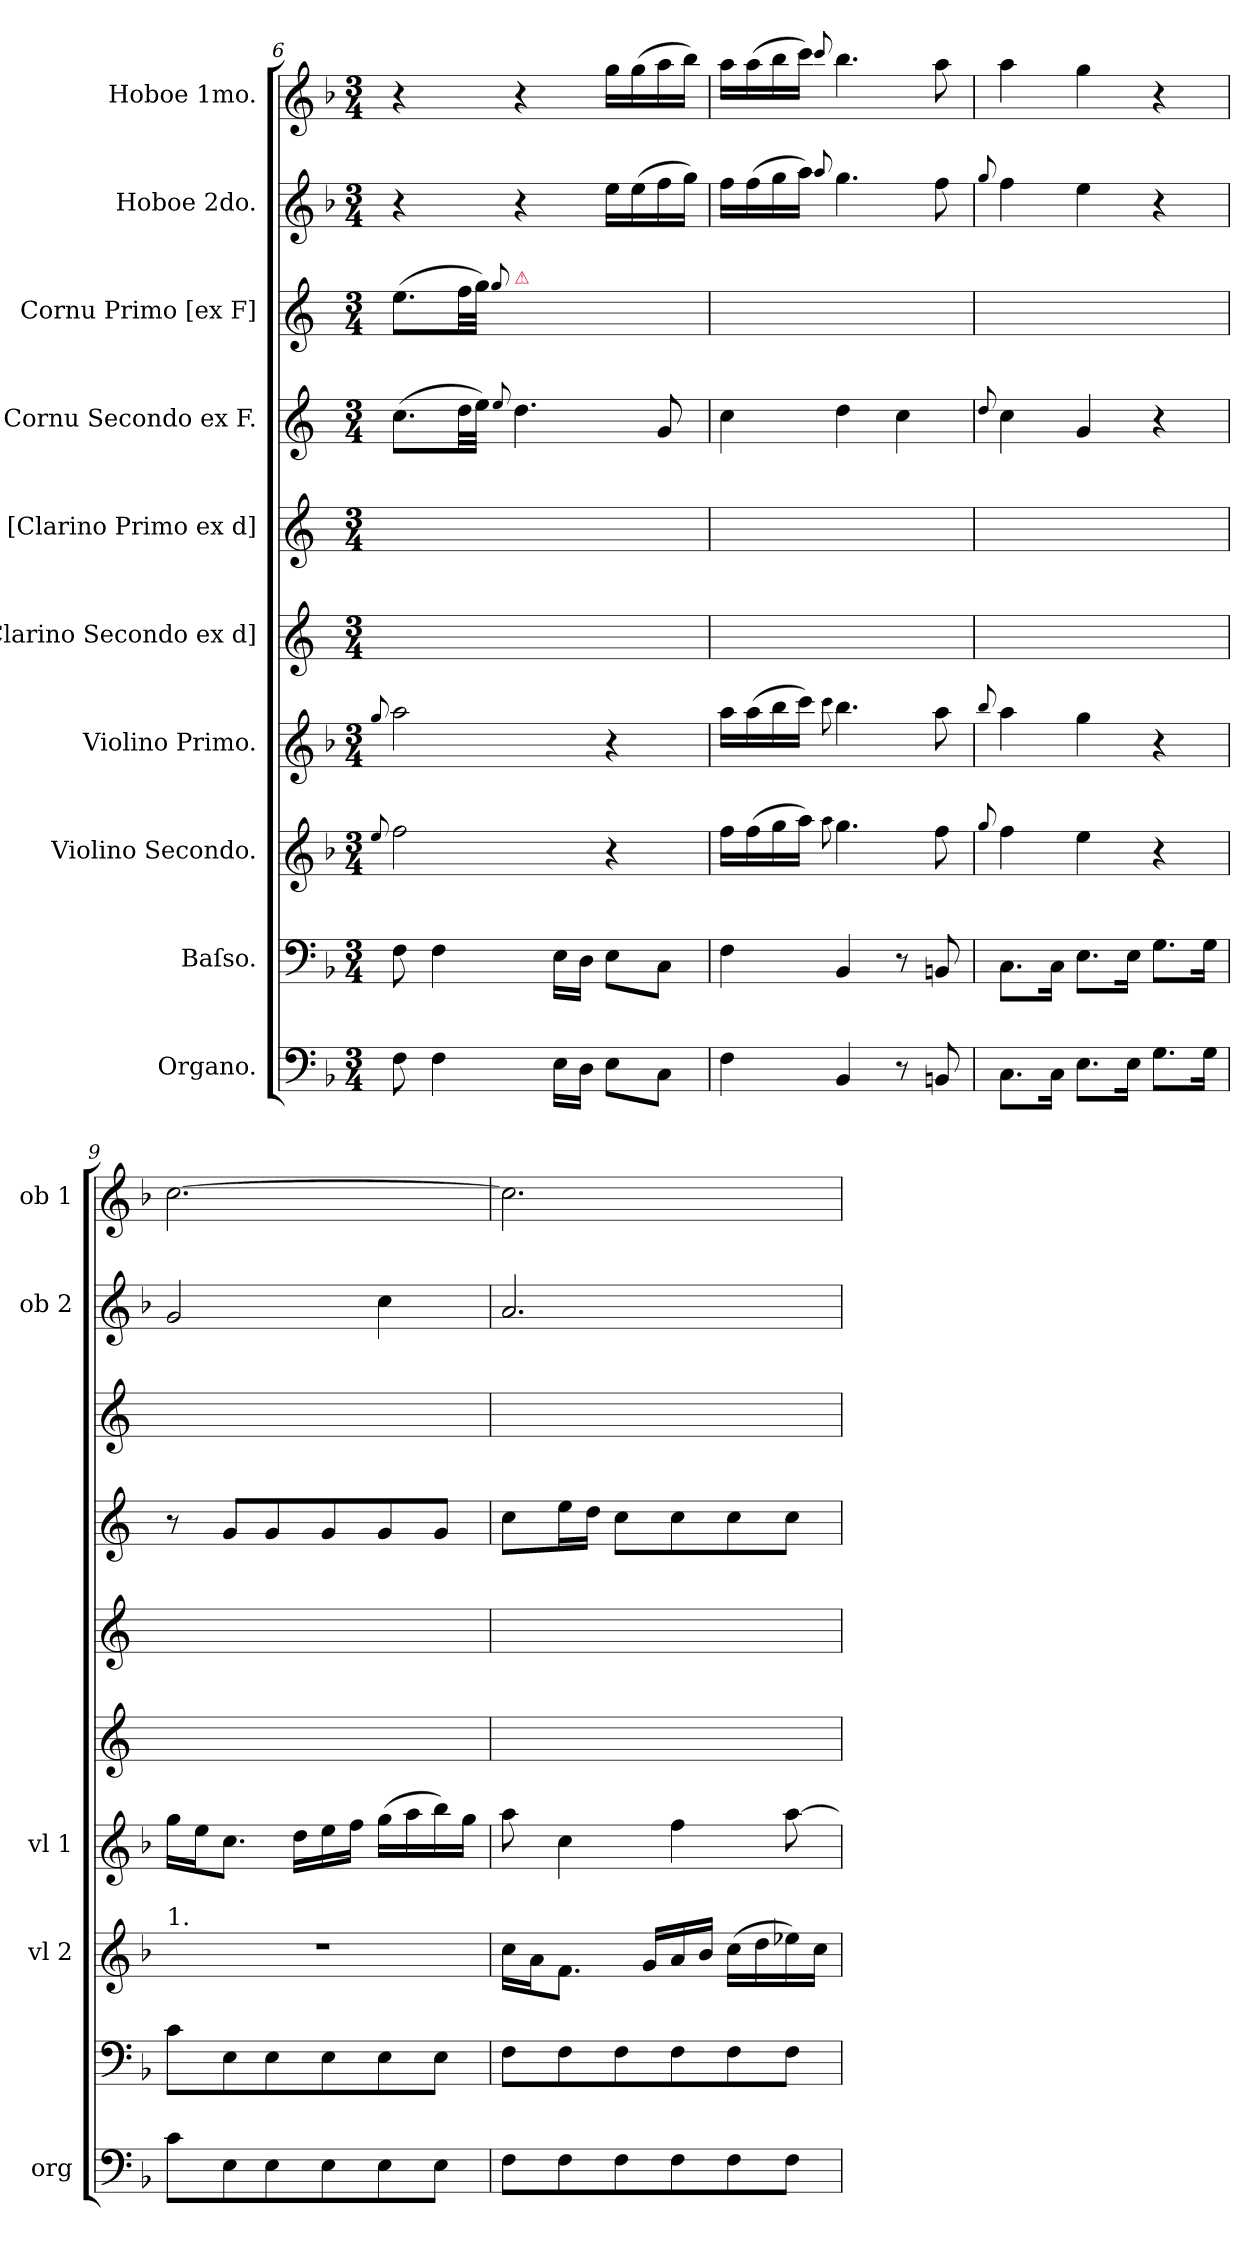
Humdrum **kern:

**kern	**kern	**kern	**kern	**kern	**kern	**kern	**kern	**kern	**kern
*part10	*part9	*part8	*part7	*part6	*part5	*part4	*part3	*part2	*part1
*staff10	*staff9	*staff8	*staff7	*staff6	*staff5	*staff4	*staff3	*staff2	*staff1
*I"Organo.	*I"Baſso.	*I"Violino Secondo.	*I"Violino Primo.	*I"[Clarino Secondo ex d]	*I"[Clarino Primo ex d]	*I"Cornu Secondo ex F.	*I"Cornu Primo [ex F]	*I"Hoboe 2do.	*I"Hoboe 1mo.
*I'org	*	*I'vl 2	*I'vl 1	*	*	*	*	*I'ob 2	*I'ob 1
*clefF4	*clefF4	*clefG2	*clefG2	*clefG2	*clefG2	*clefG2	*clefG2	*clefG2	*clefG2
*	*	*	*	*ITrd-1c-2	*ITrd-1c-2	*ITrd4c7	*ITrd4c7	*	*
*k[b-]	*k[b-]	*k[b-]	*k[b-]	*k[f#c#]	*k[f#c#]	*k[b-]	*k[b-]	*k[b-]	*k[b-]
*F:	*F:	*F:	*F:	*	*	*F:	*F:	*F:	*F:
*M3/4	*M3/4	*M3/4	*M3/4	*M3/4	*M3/4	*M3/4	*M3/4	*M3/4	*M3/4
=6	=6	=6	=6	=6	=6	=6	=6	=6	=6
.	.	8qqee/	8qqgg/	.	.	.	.	.	.
8F\	8F\	2ff\	2aa\	2.ryy	2.ryy	(8.f\L	(8.a\L	4r	4r
4F\	4F\	.	.	.	.	.	.	.	.
.	.	.	.	.	.	32g\LL	32b-\LL	.	.
.	.	.	.	.	.	32a\JJJ)	32cc\JJJ)	.	.
.	.	.	.	.	.	8qqa/	8qqcc/	.	.
!	!	!	!	!	!	!	!LO:TX:a:color=crimson:t=⚠	!	!
.	.	.	.	.	.	4.g\	4.ryy	4r	4r
16E\LL	16E\LL	.	.	.	.	.	.	.	.
16D\JJ	16D\JJ	.	.	.	.	.	.	.	.
8E\L	8E\L	4r	4r	.	.	.	.	16ee\LL	16gg\LL
.	.	.	.	.	.	.	.	(16ee\	(16gg\
8C\J	8C\J	.	.	.	.	8c/	8ryy	16ff\	16aa\
.	.	.	.	.	.	.	.	16gg\JJ)	16bb-\JJ)
=7	=7	=7	=7	=7	=7	=7	=7	=7	=7
4F\	4F\	16ff\LL	16aa\LL	2.ryy	2.ryy	4f\	2.ryy	16ff\LL	16aa\LL
.	.	(16ff\	(16aa\	.	.	.	.	(16ff\	(16aa\
.	.	16gg\	16bb-\	.	.	.	.	16gg\	16bb-\
.	.	16aa\JJ)	16ccc\JJ)	.	.	.	.	16aa\JJ)	16ccc\JJ)
.	.	8qqaa\	8qqccc\	.	.	.	.	8qqaa/	8qqccc/
4BB-/	4BB-/	4.gg\	4.bb-\	.	.	4g\	.	4.gg\	4.bb-\
8r	8r	.	.	.	.	4f\	.	.	.
8BBn/	8BBn/	8ff\	8aa\	.	.	.	.	8ff\	8aa\
=8	=8	=8	=8	=8	=8	=8	=8	=8	=8
.	.	8qqgg/	8qqbb-/	.	.	8qqg/	.	8qqgg/	.
8.C\L	8.C\L	4ff\	4aa\	2.ryy	2.ryy	4f\	2.ryy	4ff\	4aa\
16C\Jk	16C\Jk	.	.	.	.	.	.	.	.
8.E\L	8.E\L	4ee\	4gg\	.	.	4c/	.	4ee\	4gg\
16E\Jk	16E\Jk	.	.	.	.	.	.	.	.
8.G\L	8.G\L	4r	4r	.	.	4r	.	4r	4r
16G\Jk	16G\Jk	.	.	.	.	.	.	.	.
=9	=9	=9	=9	=9	=9	=9	=9	=9	=9
!	!	!LO:TX:a:t=1.	!	!	!	!	!	!	!
8c\L	8c\L	2.r	16gg\LL	2.ryy	2.ryy	8r	2.ryy	2g/	[2.cc\
.	.	.	16ee\J	.	.	.	.	.	.
8E\	8E\	.	8.cc\J	.	.	8c/L	.	.	.
8E\	8E\	.	.	.	.	8c/	.	.	.
.	.	.	16dd\LL	.	.	.	.	.	.
8E\	8E\	.	16ee\	.	.	8c/	.	.	.
.	.	.	16ff\JJ	.	.	.	.	.	.
8E\	8E\	.	(16gg\LL	.	.	8c/	.	4cc\	.
.	.	.	16aa\	.	.	.	.	.	.
8E\J	8E\J	.	16bb-\)	.	.	8c/J	.	.	.
.	.	.	16gg\JJ	.	.	.	.	.	.
=10	=10	=10	=10	=10	=10	=10	=10	=10	=10
8F\L	8F\L	16cc\LL	8aa\	2.ryy	2.ryy	8f\L	2.ryy	2.a/	2.cc\]
.	.	16a\J	.	.	.	.	.	.	.
8F\	8F\	8.f\J	4cc\	.	.	16a\L	.	.	.
.	.	.	.	.	.	16g\JJ	.	.	.
8F\	8F\	.	.	.	.	8f\L	.	.	.
.	.	16g/LL	.	.	.	.	.	.	.
8F\	8F\	16a/	4ff\	.	.	8f\	.	.	.
.	.	16b-/JJ	.	.	.	.	.	.	.
8F\	8F\	(16cc\LL	.	.	.	8f\	.	.	.
.	.	16dd\	.	.	.	.	.	.	.
8F\J	8F\J	16ee-X\)	[8aa\	.	.	8f\J	.	.	.
.	.	16cc\JJ	.	.	.	.	.	.	.
=	=	=	=	=	=	=	=	=	=
*-	*-	*-	*-	*-	*-	*-	*-	*-	*-
